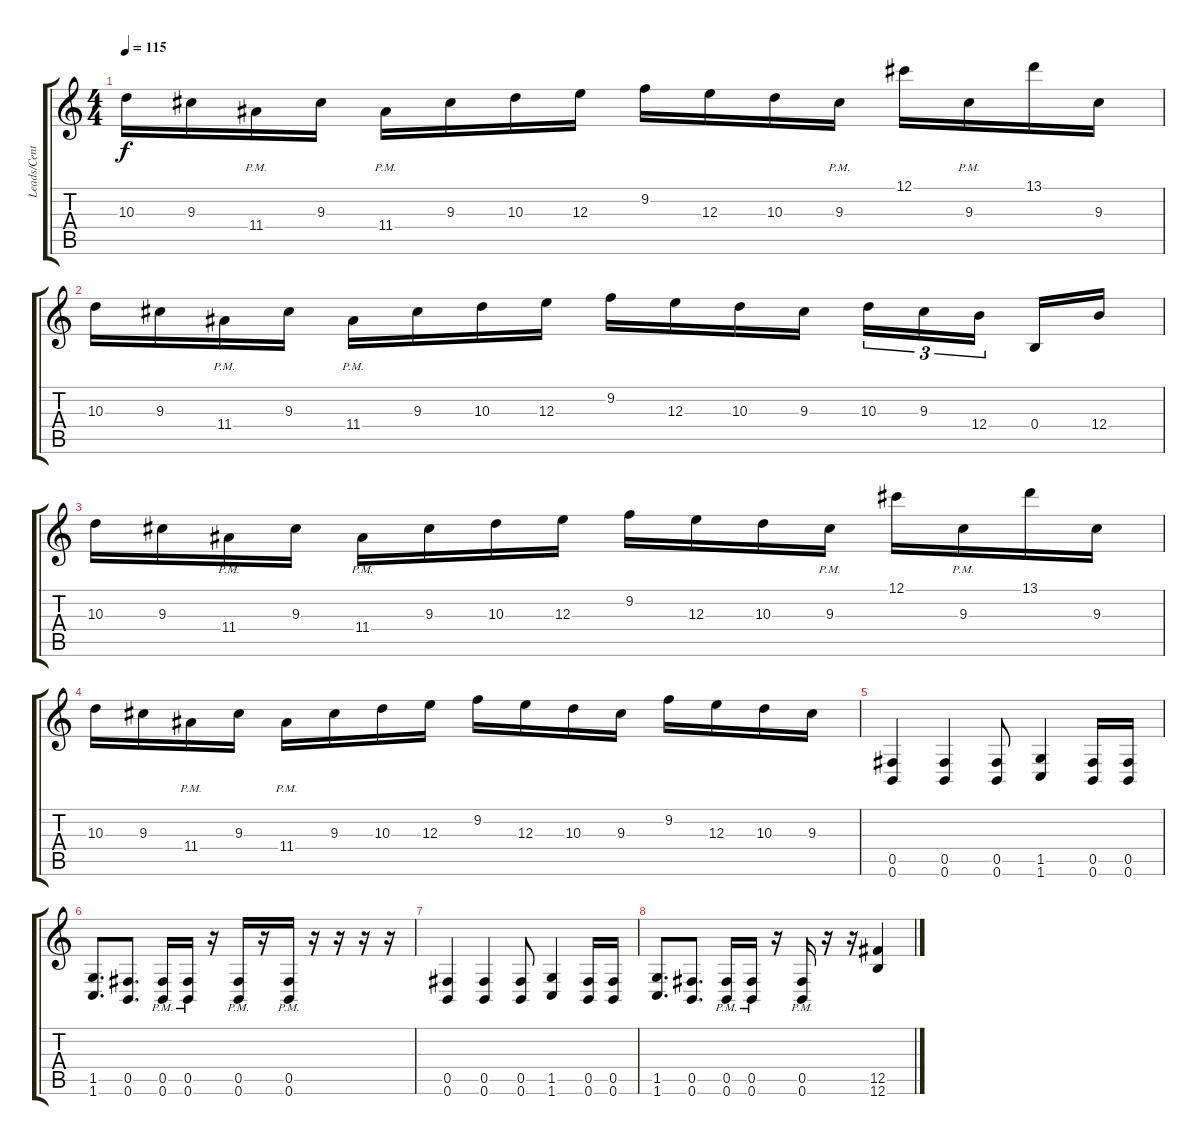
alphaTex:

\track ("Leads/Center" "Leads/Cent") {instrument distortionguitar}
\staff {score tabs}
\tuning (Db4 Ab3 E3 B2 Gb2 B1) {hide}
\ts (4 4)
\tempo 115
\clef g2
\ks c
10.3.16{dy f} 9.3.16 11.4{pm}.16 9.3.16 11.4{pm}.16 9.3.16 10.3.16 12.3.16 9.2.16 12.3.16 10.3.16 9.3{pm}.16 12.1.16 9.3{pm}.16 13.1.16 9.3.16 |
10.3.16 9.3.16 11.4{pm}.16 9.3.16 11.4{pm}.16 9.3.16 10.3.16 12.3.16 9.2.16 12.3.16 10.3.16 9.3.16 10.3.16{tu (3 2)} 9.3.16{tu (3 2)} 12.4.16{tu (3 2)} 0.4.16 12.4.16 |
10.3.16 9.3.16 11.4{pm}.16 9.3.16 11.4{pm}.16 9.3.16 10.3.16 12.3.16 9.2.16 12.3.16 10.3.16 9.3{pm}.16 12.1.16 9.3{pm}.16 13.1.16 9.3.16 |
10.3.16 9.3.16 11.4{pm}.16 9.3.16 11.4{pm}.16 9.3.16 10.3.16 12.3.16 9.2.16 12.3.16 10.3.16 9.3.16 9.2.16 12.3.16 10.3.16 9.3.16 |
(0.5 0.6).4 (0.5 0.6).4 (0.5 0.6).8 (1.5 1.6).4 (0.5 0.6).16 (0.5 0.6).16 |
(1.5 1.6).8{d} (0.5 0.6).8{d} (0.5{pm} 0.6{pm}).16 (0.5{pm} 0.6{pm}).16 r.16 (0.5{pm} 0.6{pm}).16 r.16 (0.5{pm} 0.6{pm}).16 r.16 r.16 r.16 r.16 |
(0.5 0.6).4 (0.5 0.6).4 (0.5 0.6).8 (1.5 1.6).4 (0.5 0.6).16 (0.5 0.6).16 |
(1.5 1.6).8{d} (0.5 0.6).8{d} (0.5{pm} 0.6{pm}).16 (0.5{pm} 0.6{pm}).16 r.16 (0.5{pm} 0.6{pm}).16 r.16 r.16 (12.5{ss} 12.6{ss}).4
